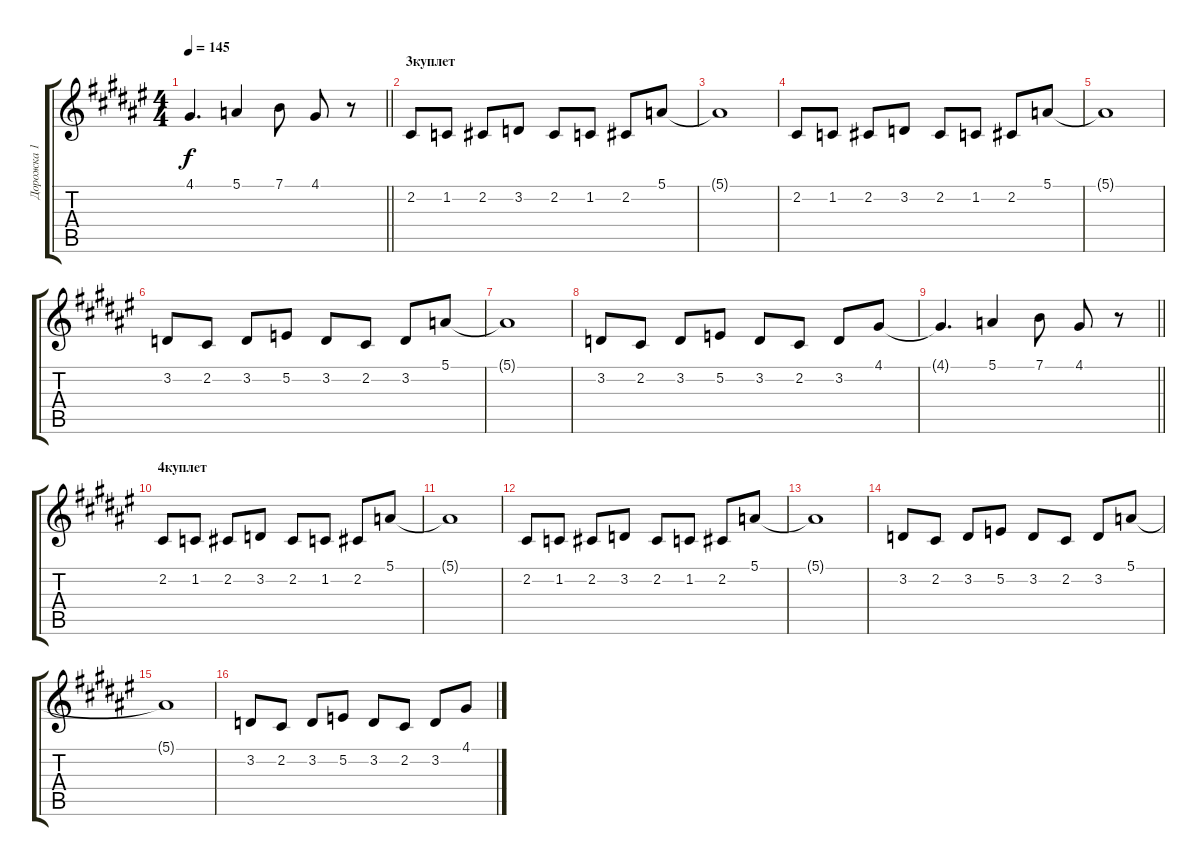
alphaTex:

\track ("Дорожка 1" "Дорожка 1") {instrument acousticgrandpiano}
\staff {score tabs}
\tuning (E4 B3 G3 D3 A2 E2) {hide}
\ts (4 4)
\tempo 145
\clef g2
\barLineRight lightlight
\ks f#
4.1{t}.4{d dy f} 5.1.4 7.1.8 4.1.8 r.8 |
\section ("" "3куплет")
2.2.8{instrument acousticgrandpiano} 1.2.8 2.2.8 3.2.8 2.2.8 1.2.8 2.2.8 5.1.8 |
5.1{t}.1 |
2.2.8 1.2.8 2.2.8 3.2.8 2.2.8 1.2.8 2.2.8 5.1.8 |
5.1{t}.1 |
3.2.8 2.2.8 3.2.8 5.2.8 3.2.8 2.2.8 3.2.8 5.1.8 |
5.1{t}.1 |
3.2.8 2.2.8 3.2.8 5.2.8 3.2.8 2.2.8 3.2.8 4.1.8 |
\barLineRight lightlight
4.1{t}.4{d} 5.1.4 7.1.8 4.1.8 r.8 |
\section ("" "4куплет")
2.2.8{instrument acousticgrandpiano} 1.2.8 2.2.8 3.2.8 2.2.8 1.2.8 2.2.8 5.1.8 |
5.1{t}.1 |
2.2.8 1.2.8 2.2.8 3.2.8 2.2.8 1.2.8 2.2.8 5.1.8 |
5.1{t}.1 |
3.2.8 2.2.8 3.2.8 5.2.8 3.2.8 2.2.8 3.2.8 5.1.8 |
5.1{t}.1 |
3.2.8 2.2.8 3.2.8 5.2.8 3.2.8 2.2.8 3.2.8 4.1.8
